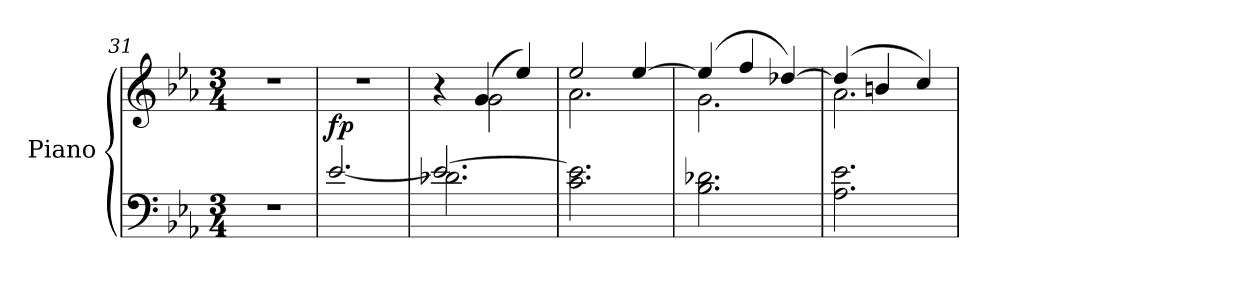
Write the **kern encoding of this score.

**kern	**kern	**dynam
*part1	*part1	*part1
*staff2	*staff1	*staff1/2
*I"Piano	*	*
*I'Pno	*	*
*clefF4	*clefG2	*
*k[b-e-a-]	*k[b-e-a-]	*
*M3/4	*M3/4	*
=31	=31	=31
2.r	2.r	.
=32	=32	=32
!	!	!LO:DY:b
[2.e-/	2.r	fp
=33	=33	=33
*^	*^	*
2.e-/_	2.d-X\	4r	4ryy	.
.	.	(4g/	2g\	.
.	.	4ee-/)	.	.
*v	*v	*	*	*
=34	=34	=34	=34
2.c\ 2.e-\]	2ee-/	2.a-\	.
.	[4ee-/	.	.
=35	=35	=35	=35
2.B-\ 2.d-X\	(4ee-/]	2.g\	.
.	4ff/	.	.
.	[4dd-X/)	.	.
!!LO:LB:g=z	!!
=36	=36	=36	=36
2.A-\ 2.e-\	(4dd-/]	2.a-\	.
.	4bn/	.	.
.	4cc/)	.	.
*	*v	*v	*
=	=	=
*-	*-	*-
